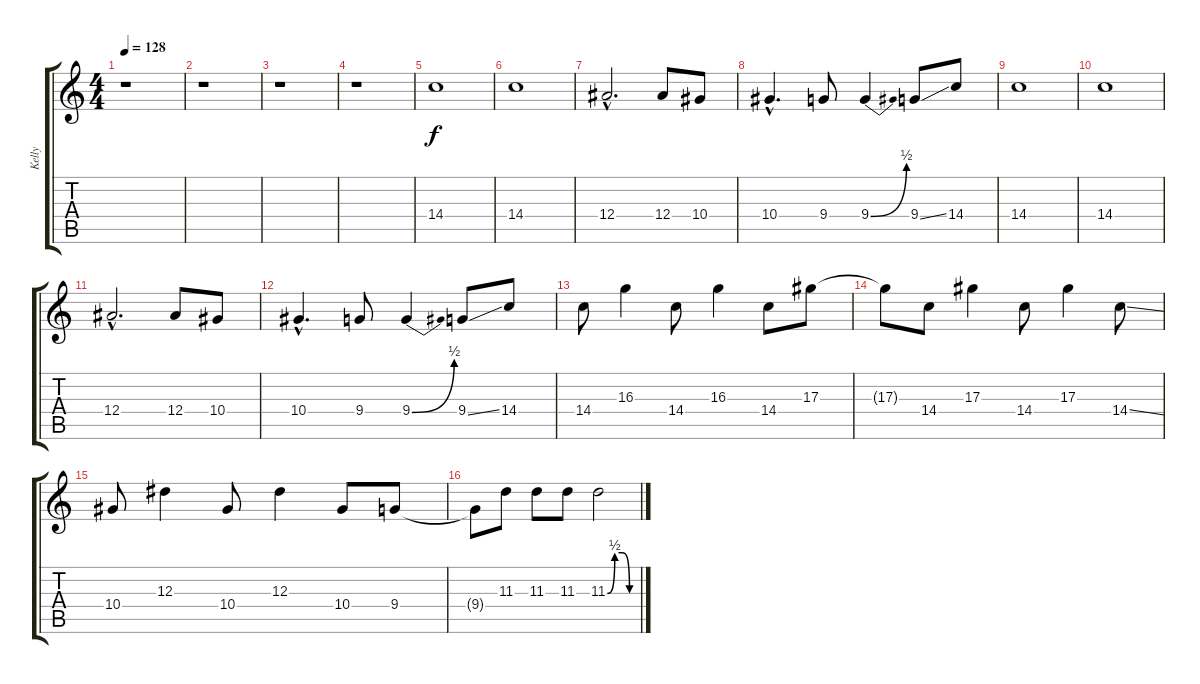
\track ("Kelly" "Kelly") {instrument electricguitarjazz}
\staff {score tabs}
\tuning (C4 G3 Eb3 Bb2 F2 C2) {hide}
\ts (4 4)
\tempo 128
\clef g2
\ks c
r.1{dy f instrument electricguitarjazz} |
r.1 |
r.1 |
r.1 |
14.4.1 |
14.4.1 |
12.4{hac}.2{d} 12.4.8 10.4.8 |
10.4{hac}.4{d} 9.4.8 9.4{be (bend 0 0 60 2)}.4 9.4{ss}.8 14.4.8 |
14.4.1 |
14.4.1 |
12.4{hac}.2{d} 12.4.8 10.4.8 |
10.4{hac}.4{d} 9.4.8 9.4{be (bend 0 0 60 2)}.4 9.4{ss}.8 14.4.8 |
14.4.8 16.3.4 14.4.8 16.3.4 14.4.8 17.3.8 |
17.3{t}.8 14.4.8 17.3.4 14.4.8 17.3.4 14.4{ss}.8 |
10.4.8 12.3.4 10.4.8 12.3.4 10.4.8 9.4.8 |
9.4{t}.8 11.3.8 11.3.8 11.3.8 11.3{be (custom 0 0 15 2 30 2 45 0 60 0)}.2
